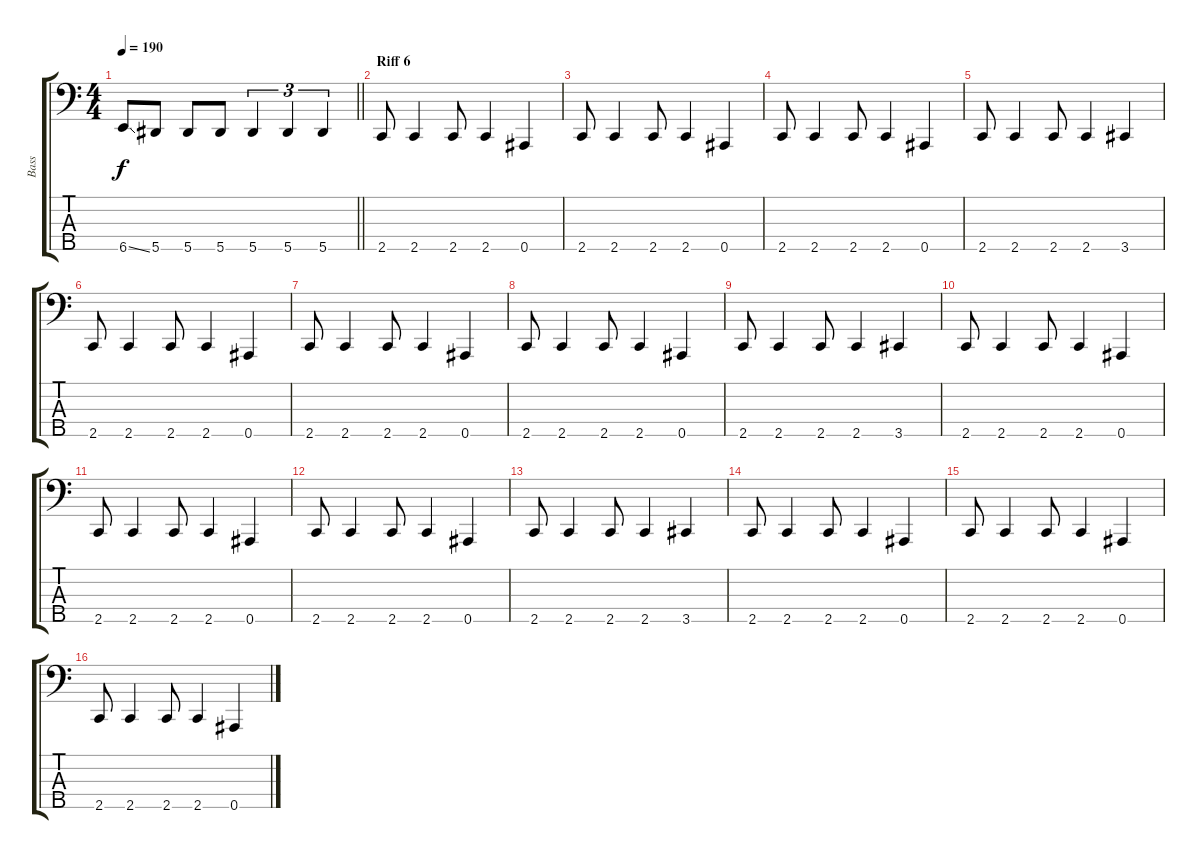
\track ("Bass" "Bass") {instrument electricbassfinger}
\staff {score tabs}
\tuning (Gb2 Db2 Ab1 Eb1 Bb0) {hide}
\ts (4 4)
\tempo 190
\clef f4
\barLineRight lightlight
\ks c
6.5{ss}.8{dy f} 5.5.8 5.5.8 5.5.8 5.5.4{tu (3 2)} 5.5.4{tu (3 2)} 5.5.4{tu (3 2)} |
\section ("" "Riff 6")
2.5.8 2.5.4 2.5.8 2.5.4 0.5.4 |
2.5.8 2.5.4 2.5.8 2.5.4 0.5.4 |
2.5.8 2.5.4 2.5.8 2.5.4 0.5.4 |
2.5.8 2.5.4 2.5.8 2.5.4 3.5.4 |
2.5.8 2.5.4 2.5.8 2.5.4 0.5.4 |
2.5.8 2.5.4 2.5.8 2.5.4 0.5.4 |
2.5.8 2.5.4 2.5.8 2.5.4 0.5.4 |
2.5.8 2.5.4 2.5.8 2.5.4 3.5.4 |
2.5.8 2.5.4 2.5.8 2.5.4 0.5.4 |
2.5.8 2.5.4 2.5.8 2.5.4 0.5.4 |
2.5.8 2.5.4 2.5.8 2.5.4 0.5.4 |
2.5.8 2.5.4 2.5.8 2.5.4 3.5.4 |
2.5.8 2.5.4 2.5.8 2.5.4 0.5.4 |
2.5.8 2.5.4 2.5.8 2.5.4 0.5.4 |
2.5.8 2.5.4 2.5.8 2.5.4 0.5.4
